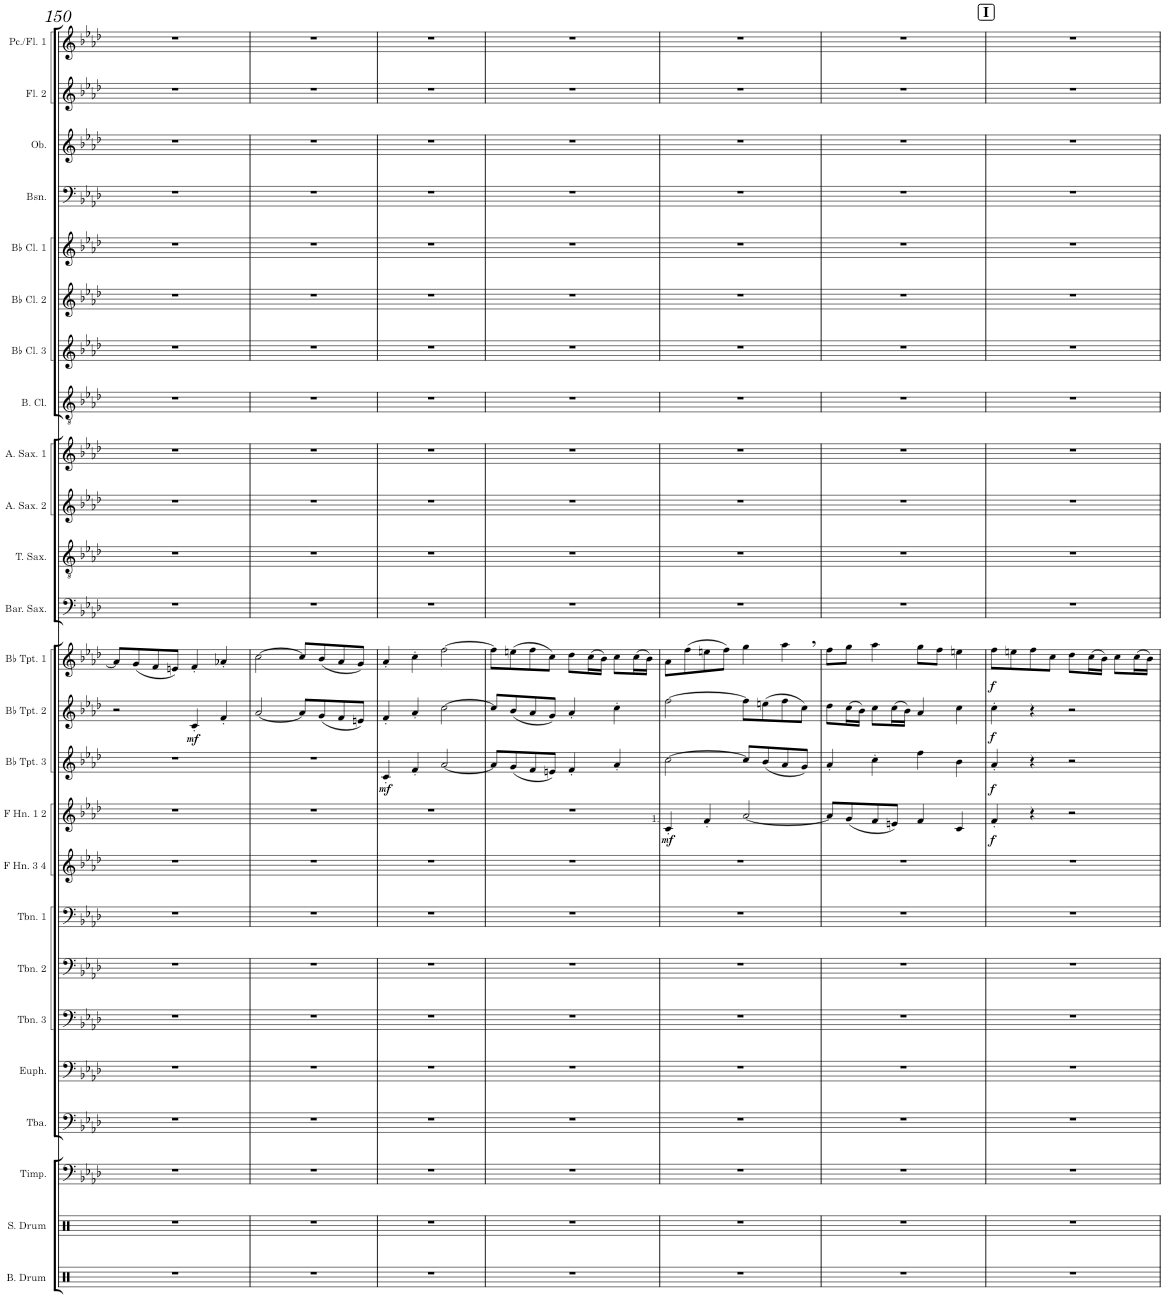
**kern	**kern	**kern	**kern	**kern	**kern	**kern	**kern	**kern	**kern	**dynam	**kern	**dynam	**kern	**dynam	**kern	**dynam	**kern	**kern	**kern	**kern	**kern	**kern	**kern	**kern	**kern	**kern	**kern	**kern
*part25	*part24	*part23	*part22	*part21	*part20	*part19	*part18	*part17	*part16	*part16	*part15	*part15	*part14	*part14	*part13	*part13	*part12	*part11	*part10	*part9	*part8	*part7	*part6	*part5	*part4	*part3	*part2	*part1
*staff25	*staff24	*staff23	*staff22	*staff21	*staff20	*staff19	*staff18	*staff17	*staff16	*staff16	*staff15	*staff15	*staff14	*staff14	*staff13	*staff13	*staff12	*staff11	*staff10	*staff9	*staff8	*staff7	*staff6	*staff5	*staff4	*staff3	*staff2	*staff1
*I"Concert Bass Drum	*I"Concert Snare Drum	*I"Timpani	*I"Tuba	*I"Euphonium	*I"Trombone 3	*I"Trombone 2	*I"Trombone 1	*I"F Horn 3 &amp; 4	*I"F Horn 1 &amp; 2	*	*I"Bb Trumpet 3	*	*I"Bb Trumpet 2	*	*I"Bb Trumpet 1	*	*I"Baritone Saxophone	*I"Tenor Saxophone	*I"Alto Saxophone 2	*I"Alto Saxophone 1	*I"Bass Clarinet	*I"Bb Clarinet 3	*I"Bb Clarinet 2	*I"Bb Clarinet 1	*I"Bassoon	*I"Oboe	*I"Flute 2	*I"Piccolo/Flute 1
*I'B. Drum	*I'S. Drum	*I'Timp.	*I'Tba.	*I'Euph.	*I'Tbn. 3	*I'Tbn. 2	*I'Tbn. 1	*I'F Hn. 3 4	*I'F Hn. 1 2	*	*I'Bb Tpt. 3	*	*I'Bb Tpt. 2	*	*I'Bb Tpt. 1	*	*I'Bar. Sax.	*I'T. Sax.	*I'A. Sax. 2	*I'A. Sax. 1	*I'B. Cl.	*I'Bb Cl. 3	*I'Bb Cl. 2	*I'Bb Cl. 1	*I'Bsn.	*I'Ob.	*I'Fl. 2	*I'Pc./Fl. 1
!!LO:PB:g=z
*clefX	*clefX	*clefF4	*clefF4	*clefF4	*clefF4	*clefF4	*clefF4	*clefG2	*clefG2	*	*clefG2	*	*clefG2	*	*clefG2	*	*clefF4	*clefGv2	*clefG2	*clefG2	*clefGv2	*clefG2	*clefG2	*clefG2	*clefF4	*clefG2	*clefG2	*clefG2
*	*	*	*	*	*	*	*	*ITrd4c7	*ITrd4c7	*	*ITrd1c2	*	*ITrd1c2	*	*ITrd1c2	*	*ITrd12c21	*ITrd8c14	*ITrd5c9	*ITrd5c9	*ITrd8c14	*ITrd1c2	*ITrd1c2	*ITrd1c2	*	*	*	*
*k[]	*k[]	*k[b-e-a-d-]	*k[b-e-a-d-]	*k[b-e-a-d-]	*k[b-e-a-d-]	*k[b-e-a-d-]	*k[b-e-a-d-]	*k[b-e-a-d-]	*k[b-e-a-d-]	*	*k[b-e-a-d-]	*	*k[b-e-a-d-]	*	*k[b-e-a-d-]	*	*k[b-e-a-d-]	*k[b-e-a-d-]	*k[b-e-a-d-]	*k[b-e-a-d-]	*k[b-e-a-d-]	*k[b-e-a-d-]	*k[b-e-a-d-]	*k[b-e-a-d-]	*k[b-e-a-d-]	*k[b-e-a-d-]	*k[b-e-a-d-]	*k[b-e-a-d-]
*M4/4	*M4/4	*M4/4	*M4/4	*M4/4	*M4/4	*M4/4	*M4/4	*M4/4	*M4/4	*	*M4/4	*	*M4/4	*	*M4/4	*	*M4/4	*M4/4	*M4/4	*M4/4	*M4/4	*M4/4	*M4/4	*M4/4	*M4/4	*M4/4	*M4/4	*M4/4
=150	=150	=150	=150	=150	=150	=150	=150	=150	=150	=150	=150	=150	=150	=150	=150	=150	=150	=150	=150	=150	=150	=150	=150	=150	=150	=150	=150	=150
1r	1r	1r	1r	1r	1r	1r	1r	1r	1r	.	1r	.	2r	.	8a/L]	.	1r	1r	1r	1r	1r	1r	1r	1r	1r	1r	1r	1r
.	.	.	.	.	.	.	.	.	.	.	.	.	.	.	(8g/	.	.	.	.	.	.	.	.	.	.	.	.	.
.	.	.	.	.	.	.	.	.	.	.	.	.	.	.	8f/	.	.	.	.	.	.	.	.	.	.	.	.	.
.	.	.	.	.	.	.	.	.	.	.	.	.	.	.	8en/J)	.	.	.	.	.	.	.	.	.	.	.	.	.
!	!	!	!	!	!	!	!	!	!	!	!	!	!	!LO:DY:b	!	!	!	!	!	!	!	!	!	!	!	!	!	!
.	.	.	.	.	.	.	.	.	.	.	.	.	4c'/	mf	4f'/	.	.	.	.	.	.	.	.	.	.	.	.	.
.	.	.	.	.	.	.	.	.	.	.	.	.	4f'/	.	4a-X'/	.	.	.	.	.	.	.	.	.	.	.	.	.
=151	=151	=151	=151	=151	=151	=151	=151	=151	=151	=151	=151	=151	=151	=151	=151	=151	=151	=151	=151	=151	=151	=151	=151	=151	=151	=151	=151	=151
1r	1r	1r	1r	1r	1r	1r	1r	1r	1r	.	1r	.	[2a-/	.	[2cc\	.	1r	1r	1r	1r	1r	1r	1r	1r	1r	1r	1r	1r
.	.	.	.	.	.	.	.	.	.	.	.	.	8a-/L]	.	8cc/L]	.	.	.	.	.	.	.	.	.	.	.	.	.
.	.	.	.	.	.	.	.	.	.	.	.	.	(8g/	.	(8b-/	.	.	.	.	.	.	.	.	.	.	.	.	.
.	.	.	.	.	.	.	.	.	.	.	.	.	8f/	.	8a-/	.	.	.	.	.	.	.	.	.	.	.	.	.
.	.	.	.	.	.	.	.	.	.	.	.	.	8en/J)	.	8g/J)	.	.	.	.	.	.	.	.	.	.	.	.	.
=152	=152	=152	=152	=152	=152	=152	=152	=152	=152	=152	=152	=152	=152	=152	=152	=152	=152	=152	=152	=152	=152	=152	=152	=152	=152	=152	=152	=152
!	!	!	!	!	!	!	!	!	!	!	!	!LO:DY:b	!	!	!	!	!	!	!	!	!	!	!	!	!	!	!	!
1r	1r	1r	1r	1r	1r	1r	1r	1r	1r	.	4c'/	mf	4f'/	.	4a-'/	.	1r	1r	1r	1r	1r	1r	1r	1r	1r	1r	1r	1r
.	.	.	.	.	.	.	.	.	.	.	4f'/	.	4a-'/	.	4cc'\	.	.	.	.	.	.	.	.	.	.	.	.	.
.	.	.	.	.	.	.	.	.	.	.	[2a-/	.	[2cc\	.	[2ff\	.	.	.	.	.	.	.	.	.	.	.	.	.
=153	=153	=153	=153	=153	=153	=153	=153	=153	=153	=153	=153	=153	=153	=153	=153	=153	=153	=153	=153	=153	=153	=153	=153	=153	=153	=153	=153	=153
1r	1r	1r	1r	1r	1r	1r	1r	1r	1r	.	8a-/L]	.	8cc/L]	.	8ff\L]	.	1r	1r	1r	1r	1r	1r	1r	1r	1r	1r	1r	1r
.	.	.	.	.	.	.	.	.	.	.	(8g/	.	(8b-/	.	(8een\	.	.	.	.	.	.	.	.	.	.	.	.	.
.	.	.	.	.	.	.	.	.	.	.	8f/	.	8a-/	.	8ff\	.	.	.	.	.	.	.	.	.	.	.	.	.
.	.	.	.	.	.	.	.	.	.	.	8en/J)	.	8g/J)	.	8cc\J)	.	.	.	.	.	.	.	.	.	.	.	.	.
.	.	.	.	.	.	.	.	.	.	.	4f'/	.	4a-'/	.	8dd-\L	.	.	.	.	.	.	.	.	.	.	.	.	.
.	.	.	.	.	.	.	.	.	.	.	.	.	.	.	(16cc\L	.	.	.	.	.	.	.	.	.	.	.	.	.
.	.	.	.	.	.	.	.	.	.	.	.	.	.	.	16b-\JJ)	.	.	.	.	.	.	.	.	.	.	.	.	.
.	.	.	.	.	.	.	.	.	.	.	4a-'/	.	4cc'\	.	8cc\L	.	.	.	.	.	.	.	.	.	.	.	.	.
.	.	.	.	.	.	.	.	.	.	.	.	.	.	.	(16cc\L	.	.	.	.	.	.	.	.	.	.	.	.	.
.	.	.	.	.	.	.	.	.	.	.	.	.	.	.	16b-\JJ)	.	.	.	.	.	.	.	.	.	.	.	.	.
=154	=154	=154	=154	=154	=154	=154	=154	=154	=154	=154	=154	=154	=154	=154	=154	=154	=154	=154	=154	=154	=154	=154	=154	=154	=154	=154	=154	=154
!	!	!	!	!	!	!	!	!	!LO:TX:a:t=1.	!	!	!	!	!	!	!	!	!	!	!	!	!	!	!	!	!	!	!
!	!	!	!	!	!	!	!	!	!	!LO:DY:b	!	!	!	!	!	!	!	!	!	!	!	!	!	!	!	!	!	!
1r	1r	1r	1r	1r	1r	1r	1r	1r	4c'/	mf	[2cc\	.	[2ff\	.	8a-\L	.	1r	1r	1r	1r	1r	1r	1r	1r	1r	1r	1r	1r
.	.	.	.	.	.	.	.	.	.	.	.	.	.	.	(8ff\	.	.	.	.	.	.	.	.	.	.	.	.	.
.	.	.	.	.	.	.	.	.	4f'/	.	.	.	.	.	8een\	.	.	.	.	.	.	.	.	.	.	.	.	.
.	.	.	.	.	.	.	.	.	.	.	.	.	.	.	8ff\J)	.	.	.	.	.	.	.	.	.	.	.	.	.
.	.	.	.	.	.	.	.	.	[2a-/	.	8cc/L]	.	8ff\L]	.	4gg\	.	.	.	.	.	.	.	.	.	.	.	.	.
.	.	.	.	.	.	.	.	.	.	.	(8b-/	.	(8een\	.	.	.	.	.	.	.	.	.	.	.	.	.	.	.
.	.	.	.	.	.	.	.	.	.	.	8a-/	.	8ff\	.	4aa-,\	.	.	.	.	.	.	.	.	.	.	.	.	.
.	.	.	.	.	.	.	.	.	.	.	8g/J)	.	8cc\J)	.	.	.	.	.	.	.	.	.	.	.	.	.	.	.
=155	=155	=155	=155	=155	=155	=155	=155	=155	=155	=155	=155	=155	=155	=155	=155	=155	=155	=155	=155	=155	=155	=155	=155	=155	=155	=155	=155	=155
1r	1r	1r	1r	1r	1r	1r	1r	1r	8a-/L]	.	4a-'/	.	8dd-\L	.	8ff\L	.	1r	1r	1r	1r	1r	1r	1r	1r	1r	1r	1r	1r
.	.	.	.	.	.	.	.	.	(8g/	.	.	.	(16cc\L	.	8gg\J	.	.	.	.	.	.	.	.	.	.	.	.	.
.	.	.	.	.	.	.	.	.	.	.	.	.	16b-\JJ)	.	.	.	.	.	.	.	.	.	.	.	.	.	.	.
.	.	.	.	.	.	.	.	.	8f/	.	4cc'\	.	8cc\L	.	4aa-\	.	.	.	.	.	.	.	.	.	.	.	.	.
.	.	.	.	.	.	.	.	.	8en/J)	.	.	.	(16cc\L	.	.	.	.	.	.	.	.	.	.	.	.	.	.	.
.	.	.	.	.	.	.	.	.	.	.	.	.	16b-\JJ)	.	.	.	.	.	.	.	.	.	.	.	.	.	.	.
.	.	.	.	.	.	.	.	.	4f/	.	4ff\	.	4a-/	.	8gg\L	.	.	.	.	.	.	.	.	.	.	.	.	.
.	.	.	.	.	.	.	.	.	.	.	.	.	.	.	8ff\J	.	.	.	.	.	.	.	.	.	.	.	.	.
.	.	.	.	.	.	.	.	.	4c/	.	4b-\	.	4cc\	.	4een\	.	.	.	.	.	.	.	.	.	.	.	.	.
!!LO:REH:place=s1:a:B:cj:fs=14:t=I
=156	=156	=156	=156	=156	=156	=156	=156	=156	=156	=156	=156	=156	=156	=156	=156	=156	=156	=156	=156	=156	=156	=156	=156	=156	=156	=156	=156	=156
!	!	!	!	!	!	!	!	!	!	!LO:DY:b	!	!LO:DY:b	!	!LO:DY:b	!	!LO:DY:b	!	!	!	!	!	!	!	!	!	!	!	!
1r	1r	1r	1r	1r	1r	1r	1r	1r	4f'/	f	4a-'/	f	4cc'\	f	8ff\L	f	1r	1r	1r	1r	1r	1r	1r	1r	1r	1r	1r	1r
.	.	.	.	.	.	.	.	.	.	.	.	.	.	.	8een\	.	.	.	.	.	.	.	.	.	.	.	.	.
.	.	.	.	.	.	.	.	.	4r	.	4r	.	4r	.	8ff\	.	.	.	.	.	.	.	.	.	.	.	.	.
.	.	.	.	.	.	.	.	.	.	.	.	.	.	.	8cc\J	.	.	.	.	.	.	.	.	.	.	.	.	.
.	.	.	.	.	.	.	.	.	2r	.	2r	.	2r	.	8dd-\L	.	.	.	.	.	.	.	.	.	.	.	.	.
.	.	.	.	.	.	.	.	.	.	.	.	.	.	.	(16cc\L	.	.	.	.	.	.	.	.	.	.	.	.	.
.	.	.	.	.	.	.	.	.	.	.	.	.	.	.	16b-\JJ)	.	.	.	.	.	.	.	.	.	.	.	.	.
.	.	.	.	.	.	.	.	.	.	.	.	.	.	.	8cc\L	.	.	.	.	.	.	.	.	.	.	.	.	.
.	.	.	.	.	.	.	.	.	.	.	.	.	.	.	(16cc\L	.	.	.	.	.	.	.	.	.	.	.	.	.
.	.	.	.	.	.	.	.	.	.	.	.	.	.	.	16b-\JJ)	.	.	.	.	.	.	.	.	.	.	.	.	.
=	=	=	=	=	=	=	=	=	=	=	=	=	=	=	=	=	=	=	=	=	=	=	=	=	=	=	=	=
*-	*-	*-	*-	*-	*-	*-	*-	*-	*-	*-	*-	*-	*-	*-	*-	*-	*-	*-	*-	*-	*-	*-	*-	*-	*-	*-	*-	*-
